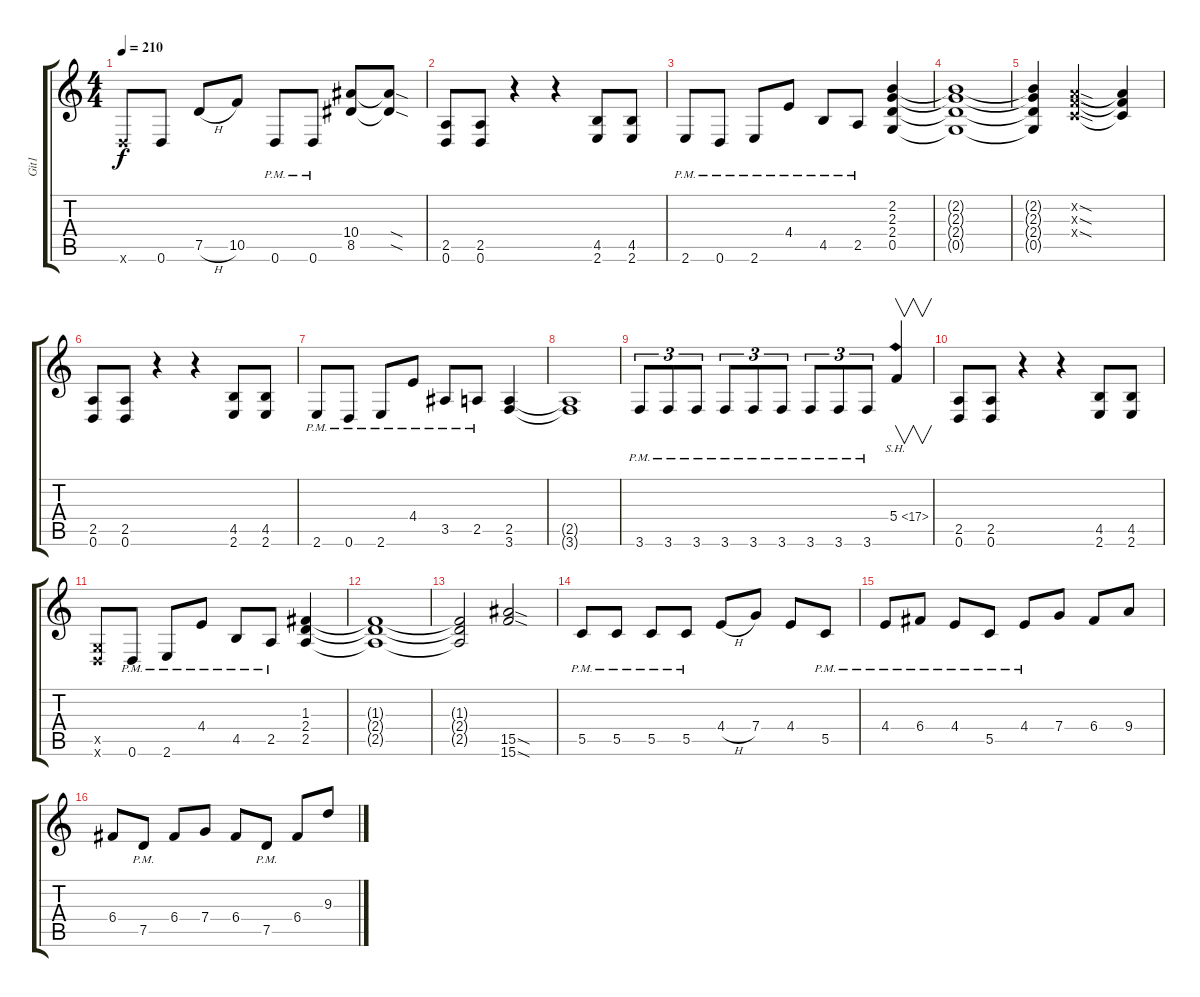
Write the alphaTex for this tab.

\track ("Git1" "Git1") {instrument distortionguitar}
\staff {score tabs}
\tuning (D4 A3 F3 C3 G2 D2) {hide}
\ts (4 4)
\tempo 210
\clef g2
\ks c
0.6{x}.8{dy f} 0.6.8 7.5{h}.8 10.5.8 0.6{pm}.8 0.6{pm}.8 (10.4 8.5).8 (10.4{sod t} 8.5{sod t}).8 |
(2.5 0.6).8 (2.5 0.6).8 r.4 r.4 (4.5 2.6).8 (4.5 2.6).8 |
2.6{pm}.8 0.6{pm}.8 2.6{pm}.8 4.4{pm}.8 4.5{pm}.8 2.5{pm}.8 (2.2 2.3 2.4 0.5).4 |
(2.2{t} 2.3{t} 2.4{t} 0.5{t}).1 |
(2.2{t} 2.3{t} 2.4{t} 0.5{t}).4 (0.2{sod x} 0.3{sod x} 0.4{sod x}).2{instrument guitarfretnoise} (0.2{t} 0.3{t} 0.4{t}).4 |
(2.5 0.6).8{instrument distortionguitar} (2.5 0.6).8 r.4 r.4 (4.5 2.6).8 (4.5 2.6).8 |
2.6{pm}.8 0.6{pm}.8 2.6{pm}.8 4.4{pm}.8 3.5{pm}.8 2.5{pm}.8 (2.5 3.6).4 |
(2.5{t} 3.6{t}).1 |
3.6{pm}.8{tu (3 2)} 3.6{pm}.8{tu (3 2)} 3.6{pm}.8{tu (3 2)} 3.6{pm}.8{tu (3 2)} 3.6{pm}.8{tu (3 2)} 3.6{pm}.8{tu (3 2)} 3.6{pm}.8{tu (3 2)} 3.6{pm}.8{tu (3 2)} 3.6{pm}.8{tu (3 2)} 5.4{sh 12}.4{v} |
(2.5 0.6).8 (2.5 0.6).8 r.4 r.4 (4.5 2.6).8 (4.5 2.6).8 |
(0.5{x} 0.6{x}).8 0.6{pm}.8 2.6{pm}.8 4.4{pm}.8 4.5{pm}.8 2.5{pm}.8 (1.3 2.4 2.5).4 |
(1.3{t} 2.4{t} 2.5{t}).1 |
(1.3{t} 2.4{t} 2.5{t}).2 (15.5{sod} 15.6{sod}).2 |
5.5{pm}.8 5.5{pm}.8 5.5{pm}.8 5.5{pm}.8 4.4{h}.8 7.4.8 4.4.8 5.5{pm}.8 |
4.4{pm}.8 6.4{pm}.8 4.4{pm}.8 5.5{pm}.8 4.4{pm}.8 7.4.8 6.4.8 9.4.8 |
6.4.8 7.5{pm}.8 6.4.8 7.4.8 6.4.8 7.5{pm}.8 6.4.8 9.3.8
